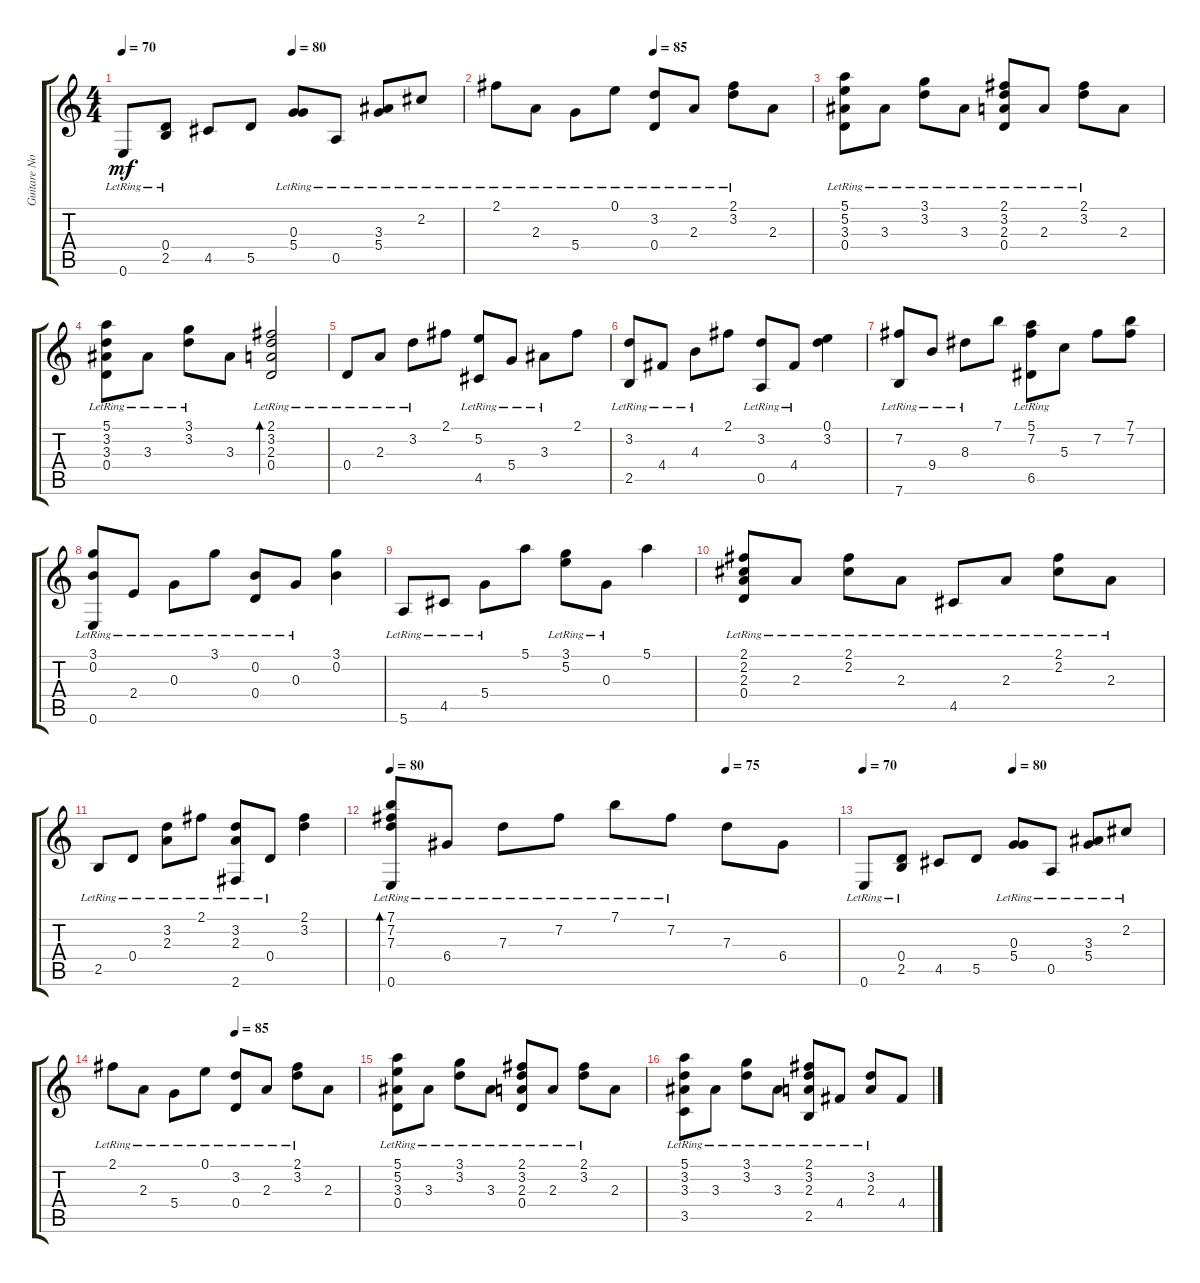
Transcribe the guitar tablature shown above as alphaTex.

\track ("Guitare Novembre 1999" "Guitare No") {instrument acousticguitarnylon}
\staff {score tabs}
\tuning (E4 B3 G3 D3 A2 E2) {hide}
\ts (4 4)
\tempo 70
\tempo (80 0.5)
\clef g2
\ks c
0.6{lr}.8{dy mf} (0.4{lr} 2.5).8 4.5.8 5.5.8 (0.3 5.4{lr}).8 0.5{lr}.8 (3.3{lr} 5.4{lr}).8 2.2{lr}.8 |
\tempo (85 0.5)
2.1{lr}.8 2.3{lr}.8 5.4{lr}.8 0.1{lr}.8 (3.2{lr} 0.4{lr}).8 2.3{lr}.8 (2.1{lr} 3.2{lr}).8 2.3.8 |
(5.1{lr} 5.2{lr} 3.3{lr} 0.4{lr}).8 3.3{lr}.8 (3.1{lr} 3.2{lr}).8 3.3{lr}.8 (2.1{lr} 3.2{lr} 2.3{lr} 0.4{lr}).8 2.3{lr}.8 (2.1{lr} 3.2{lr}).8 2.3.8 |
(5.1{lr} 3.2{lr} 3.3{lr} 0.4{lr}).8 3.3{lr}.8 (3.1{lr} 3.2{lr}).8 3.3.8 (2.1{lr} 3.2{lr} 2.3{lr} 0.4{lr}).2{bd 240} |
0.4{lr}.8 2.3{lr}.8 3.2{lr}.8 2.1.8 (5.2{lr} 4.5{lr}).8 5.4{lr}.8 3.3{lr}.8 2.1.8 |
(3.2{lr} 2.5{lr}).8 4.4{lr}.8 4.3{lr}.8 2.1.8 (3.2{lr} 0.5{lr}).8 4.4{lr}.8 (0.1 3.2).4 |
(7.2{lr} 7.6{lr}).8 9.4{lr}.8 8.3{lr}.8 7.1.8 (5.1{lr} 7.2{lr} 6.5{lr}).8 5.3.8 7.2.8 (7.1 7.2).8 |
(3.1{lr} 0.2{lr} 0.6{lr}).8 2.4{lr}.8 0.3{lr}.8 3.1{lr}.8 (0.2{lr} 0.4{lr}).8 0.3{lr}.8 (3.1 0.2).4 |
5.6{lr}.8 4.5{lr}.8 5.4{lr}.8 5.1.8 (3.1{lr} 5.2{lr}).8 0.3{lr}.8 5.1.4 |
(2.1{lr} 2.2{lr} 2.3{lr} 0.4{lr}).8 2.3{lr}.8 (2.1{lr} 2.2{lr}).8 2.3{lr}.8 4.5{lr}.8 2.3{lr}.8 (2.1{lr} 2.2{lr}).8 2.3{lr}.8 |
2.5{lr}.8 0.4{lr}.8 (3.2{lr} 2.3{lr}).8 2.1{lr}.8 (3.2{lr} 2.3{lr} 2.6{lr}).8 0.4{lr}.8 (2.1 3.2).4 |
\tempo 80
\tempo (75 0.75)
(7.1{lr} 7.2{lr} 7.3{lr} 0.6{lr}).8{bd 120} 6.4{lr}.8 7.3{lr}.8 7.2{lr}.8 7.1{lr}.8 7.2{lr}.8 7.3.8 6.4.8 |
\tempo 70
\tempo (80 0.5)
0.6{lr}.8 (0.4{lr} 2.5).8 4.5.8 5.5.8 (0.3 5.4{lr}).8 0.5{lr}.8 (3.3{lr} 5.4{lr}).8 2.2{lr}.8 |
\tempo (85 0.5)
2.1{lr}.8 2.3{lr}.8 5.4{lr}.8 0.1{lr}.8 (3.2{lr} 0.4{lr}).8 2.3{lr}.8 (2.1{lr} 3.2{lr}).8 2.3.8 |
(5.1{lr} 5.2{lr} 3.3{lr} 0.4{lr}).8 3.3{lr}.8 (3.1{lr} 3.2{lr}).8 3.3{lr}.8 (2.1{lr} 3.2{lr} 2.3{lr} 0.4{lr}).8 2.3{lr}.8 (2.1{lr} 3.2{lr}).8 2.3.8 |
(5.1{lr} 3.2{lr} 3.3{lr} 3.5{lr}).8 3.3{lr}.8 (3.1{lr} 3.2{lr}).8 3.3{lr}.8 (2.1{lr} 3.2{lr} 2.3{lr} 2.5{lr}).8 4.4{lr}.8 (3.2{lr} 2.3{lr}).8 4.4.8
